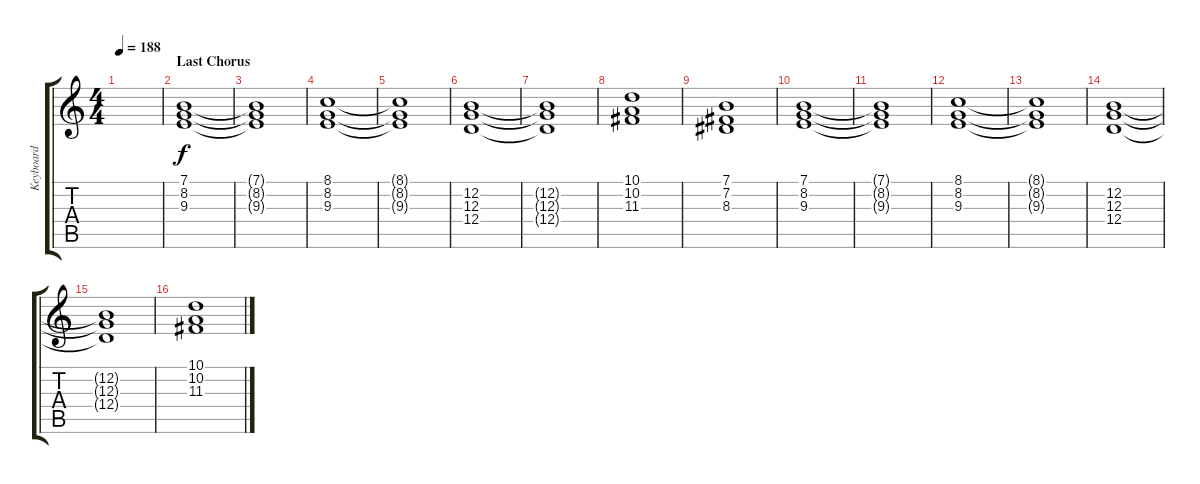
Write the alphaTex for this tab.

\track ("Keyboard" "Keyboard") {instrument synthstrings1}
\staff {score tabs}
\tuning (E4 B3 G3 D3 A2 E2) {hide}
\ts (4 4)
\tempo 188
\clef g2
\ks c
|
\section ("" "Last Chorus")
(7.1 8.2 9.3).1{volume 9 instrument synthstrings1} |
(7.1{t} 8.2{t} 9.3{t}).1 |
(8.1 8.2 9.3).1 |
(8.1{t} 8.2{t} 9.3{t}).1 |
(12.2 12.3 12.4).1 |
(12.2{t} 12.3{t} 12.4{t}).1 |
(10.1 10.2 11.3).1 |
(7.1 7.2 8.3).1 |
(7.1 8.2 9.3).1 |
(7.1{t} 8.2{t} 9.3{t}).1 |
(8.1 8.2 9.3).1 |
(8.1{t} 8.2{t} 9.3{t}).1 |
(12.2 12.3 12.4).1 |
(12.2{t} 12.3{t} 12.4{t}).1 |
(10.1 10.2 11.3).1
